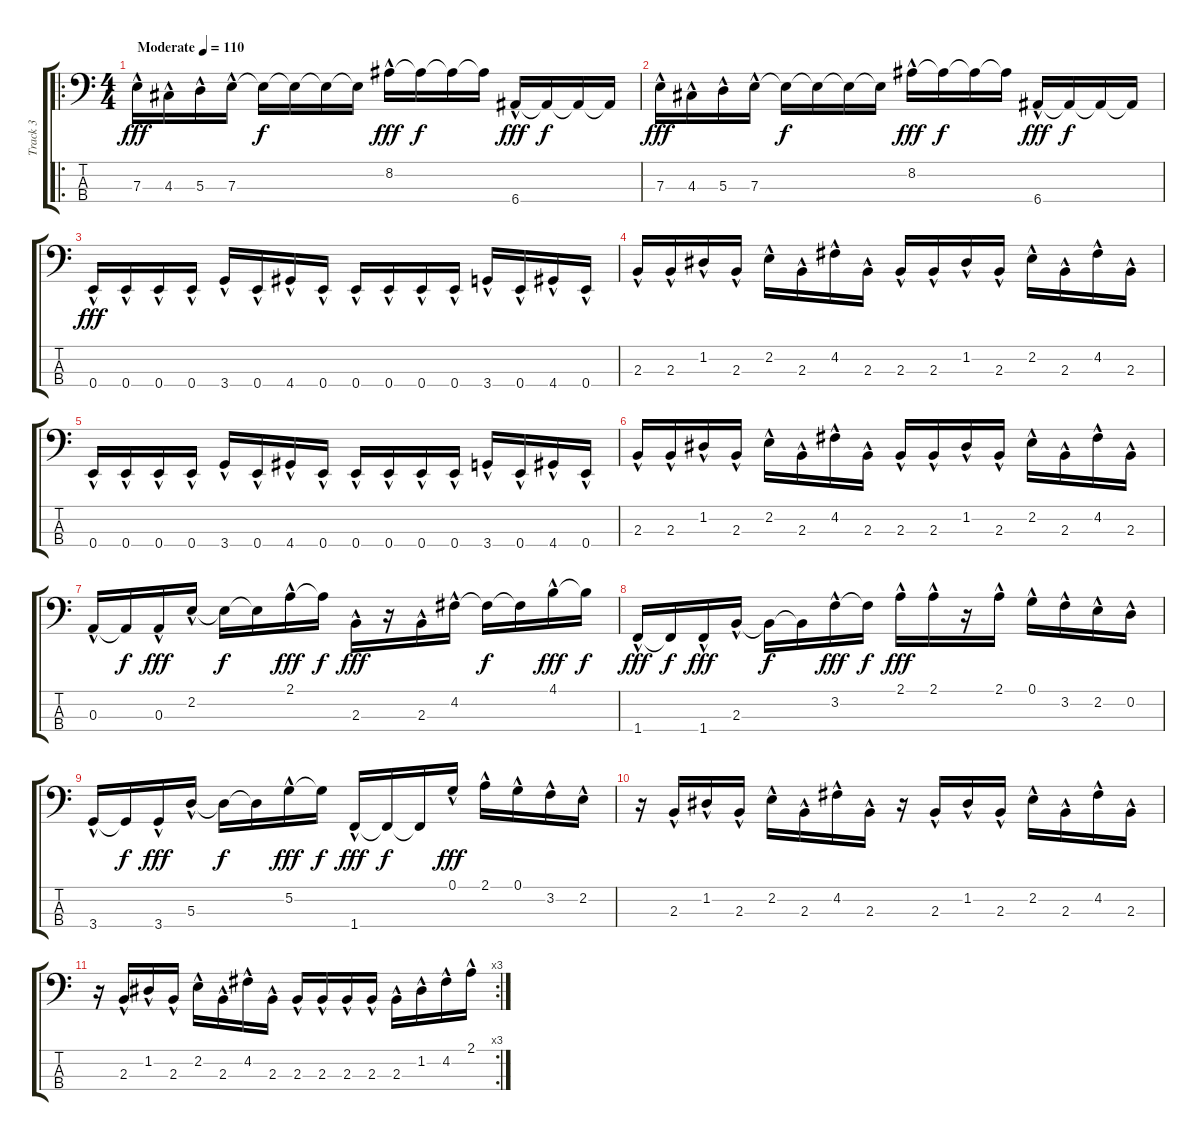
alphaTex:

\track ("Track 3" "Track 3") {instrument electricbasspick}
\staff {score tabs}
\tuning (G2 D2 A1 E1) {hide}
\ro
\ts (4 4)
\tempo (110 "Moderate")
\clef f4
\ks c
7.3{hac}.16{dy fff instrument electricbasspick} 4.3{hac}.16 5.3{hac}.16 7.3{hac}.16 7.3{t}.16{dy f} 7.3{t}.16 7.3{t}.16 7.3{t}.16 8.2{hac}.16{dy fff} 8.2{t}.16{dy f} 8.2{t}.16 8.2{t}.16 6.4{hac}.16{dy fff} 6.4{t}.16{dy f} 6.4{t}.16 6.4{t}.16 |
7.3{hac}.16{dy fff} 4.3{hac}.16 5.3{hac}.16 7.3{hac}.16 7.3{t}.16{dy f} 7.3{t}.16 7.3{t}.16 7.3{t}.16 8.2{hac}.16{dy fff} 8.2{t}.16{dy f} 8.2{t}.16 8.2{t}.16 6.4{hac}.16{dy fff} 6.4{t}.16{dy f} 6.4{t}.16 6.4{t}.16 |
0.4{hac}.16{dy fff} 0.4{hac}.16 0.4{hac}.16 0.4{hac}.16 3.4{hac}.16 0.4{hac}.16 4.4{hac}.16 0.4{hac}.16 0.4{hac}.16 0.4{hac}.16 0.4{hac}.16 0.4{hac}.16 3.4{hac}.16 0.4{hac}.16 4.4{hac}.16 0.4{hac}.16 |
2.3{hac}.16 2.3{hac}.16 1.2{hac}.16 2.3{hac}.16 2.2{hac}.16 2.3{hac}.16 4.2{hac}.16 2.3{hac}.16 2.3{hac}.16 2.3{hac}.16 1.2{hac}.16 2.3{hac}.16 2.2{hac}.16 2.3{hac}.16 4.2{hac}.16 2.3{hac}.16 |
0.4{hac}.16 0.4{hac}.16 0.4{hac}.16 0.4{hac}.16 3.4{hac}.16 0.4{hac}.16 4.4{hac}.16 0.4{hac}.16 0.4{hac}.16 0.4{hac}.16 0.4{hac}.16 0.4{hac}.16 3.4{hac}.16 0.4{hac}.16 4.4{hac}.16 0.4{hac}.16 |
2.3{hac}.16 2.3{hac}.16 1.2{hac}.16 2.3{hac}.16 2.2{hac}.16 2.3{hac}.16 4.2{hac}.16 2.3{hac}.16 2.3{hac}.16 2.3{hac}.16 1.2{hac}.16 2.3{hac}.16 2.2{hac}.16 2.3{hac}.16 4.2{hac}.16 2.3{hac}.16 |
0.3{hac}.16 0.3{t}.16{dy f} 0.3{hac}.16{dy fff} 2.2{hac}.16 2.2{t}.16{dy f} 2.2{t}.16 2.1{hac}.16{dy fff} 2.1{t}.16{dy f} 2.3{hac}.16{dy fff} r.16 2.3{hac}.16 4.2{hac}.16 4.2{t}.16{dy f} 4.2{t}.16 4.1{hac}.16{dy fff} 4.1{t}.16{dy f} |
1.4{hac}.16{dy fff} 1.4{t}.16{dy f} 1.4{hac}.16{dy fff} 2.3{hac}.16 2.3{t}.16{dy f} 2.3{t}.16 3.2{hac}.16{dy fff} 3.2{t}.16{dy f} 2.1{hac}.16{dy fff} 2.1{hac}.16 r.16 2.1{hac}.16 0.1{hac}.16 3.2{hac}.16 2.2{hac}.16 0.2{hac}.16 |
3.4{hac}.16 3.4{t}.16{dy f} 3.4{hac}.16{dy fff} 5.3{hac}.16 5.3{t}.16{dy f} 5.3{t}.16 5.2{hac}.16{dy fff} 5.2{t}.16{dy f} 1.4{hac}.16{dy fff} 1.4{t}.16{dy f} 1.4{t}.16 0.1{hac}.16{dy fff} 2.1{hac}.16 0.1{hac}.16 3.2{hac}.16 2.2{hac}.16 |
r.16 2.3{hac}.16 1.2{hac}.16 2.3{hac}.16 2.2{hac}.16 2.3{hac}.16 4.2{hac}.16 2.3{hac}.16 r.16 2.3{hac}.16 1.2{hac}.16 2.3{hac}.16 2.2{hac}.16 2.3{hac}.16 4.2{hac}.16 2.3{hac}.16 |
\rc 3
r.16 2.3{hac}.16 1.2{hac}.16 2.3{hac}.16 2.2{hac}.16 2.3{hac}.16 4.2{hac}.16 2.3{hac}.16 2.3{hac}.16 2.3{hac}.16 2.3{hac}.16 2.3{hac}.16 2.3{hac}.16 1.2{hac}.16 4.2{hac}.16 2.1{hac}.16
